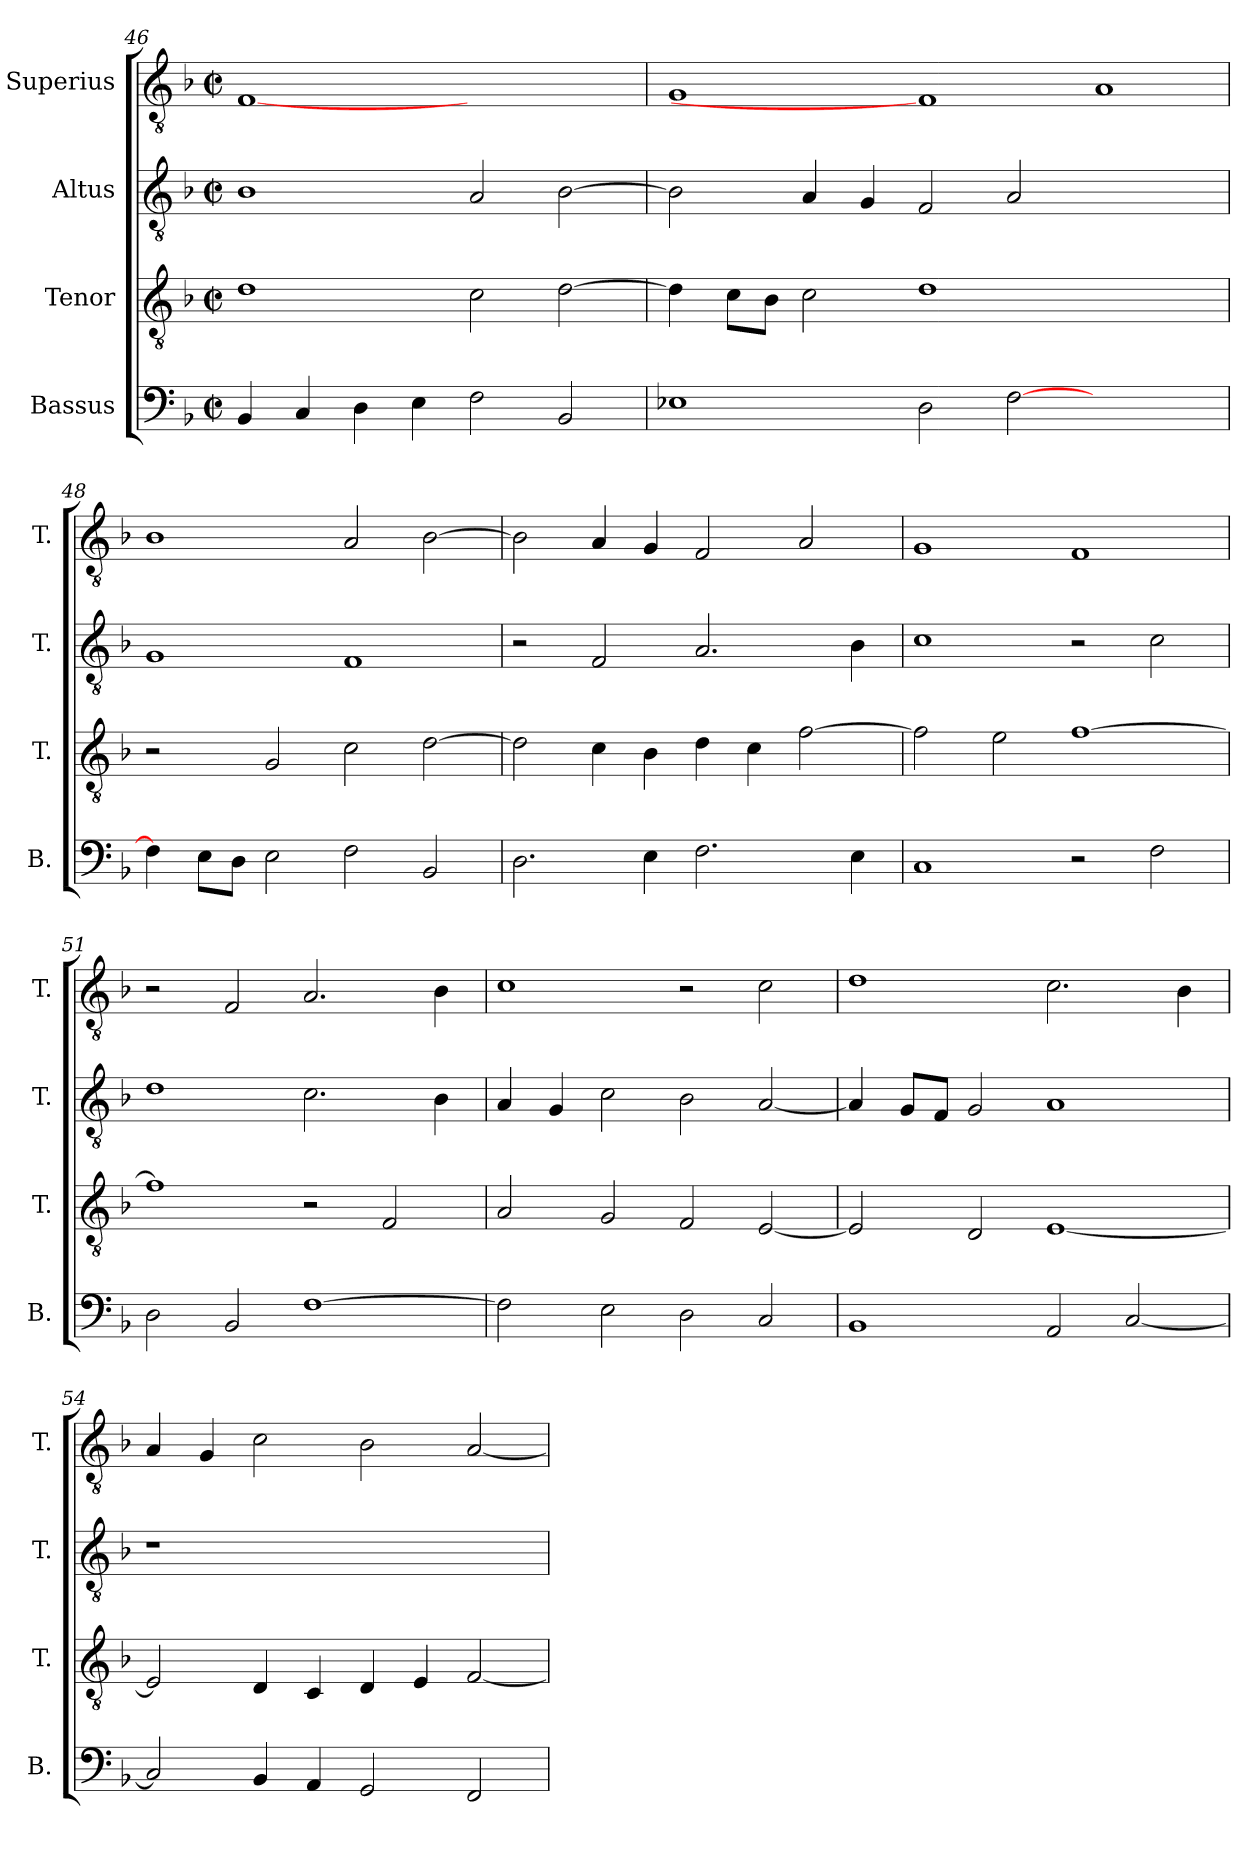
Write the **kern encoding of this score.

**kern	**kern	**kern	**kern
*part4	*part3	*part2	*part1
*staff4	*staff3	*staff2	*staff1
*I"Bassus	*I"Tenor	*I"Altus	*I"Superius
*I'B.	*I'T.	*I'T.	*I'T.
*clefF4	*clefGv2	*clefGv2	*clefGv2
*	*ITrd7c12	*ITrd7c12	*ITrd7c12
*k[b-]	*k[b-]	*k[b-]	*k[b-]
*F:	*F:	*F:	*F:
*M2/2	*M2/2	*M2/2	*M2/2
*met(c|)	*met(c|)	*met(c|)	*met(c|)
=46	=46	=46	=46
4BB-i/	1Di	1BB-i	[1FFi
4Ci/	.	.	.
4Di\	.	.	.
4Ei\	.	.	.
2Fi\	2Ci\	2AAi/	1ryy
2BB-i/	[>2Di\	[>2BB-i\	.
=47	=47	=47	=47
1E-Xi	4Di\]	2BB-i\]	1GGi
.	8Ci\L	.	.
.	8BB-i\J	.	.
.	2Ci\	4AAi/	.
.	.	4GGi/	.
2Di\	1Di	2FFi/	1FFi]
[>2Fi\	.	2AAi/	.
1ryy	1ryy	1ryy	1AAi
!!LO:PB:g=z
=48	=48	=48	=48
4Fi\]	2r	1GGi	1BB-i
8Ei\L	.	.	.
8Di\J	.	.	.
2Ei\	2GGi/	.	.
2Fi\	2Ci\	1FFi	2AAi/
2BB-i/	[>2Di\	.	[>2BB-i\
=49	=49	=49	=49
2.Di\	2Di\]	2r	2BB-i\]
.	4Ci\	2FFi/	4AAi/
4Ei\	4BB-i\	.	4GGi/
2.Fi\	4Di\	2.AAi/	2FFi/
.	4Ci\	.	.
.	[>2Fi\	.	2AAi/
4Ei\	.	4BB-i\	.
=50	=50	=50	=50
1Ci	2Fi\]	1Ci	1GGi
.	2Ei\	.	.
2r	[>1Fi	2r	1FFi
2Fi\	.	2Ci\	.
=51	=51	=51	=51
2Di\	1Fi]	1Di	2r
2BB-i/	.	.	2FFi/
[>1Fi	2r	2.Ci\	2.AAi/
.	2FFi/	.	.
.	.	4BB-i\	4BB-i\
!!LO:LB:g=z
=52	=52	=52	=52
2Fi\]	2AAi/	4AAi/	1Ci
.	.	4GGi/	.
2Ei\	2GGi/	2Ci\	.
2Di\	2FFi/	2BB-i\	2r
2Ci/	[<2EEi/	[<2AAi/	2Ci\
=53	=53	=53	=53
1BB-i	2EEi/]	4AAi/]	1Di
.	.	8GGi/L	.
.	.	8FFi/J	.
.	2DDi/	2GGi/	.
2AAi/	[<1EEi	1AAi	2.Ci\
[<2Ci/	.	.	.
.	.	.	4BB-i\
=54	=54	=54	=54
!	!	!LO:N:vis=1	!
2Ci/]	2EEi/]	1r	4AAi/
.	.	.	4GGi/
4BB-i/	4DDi/	.	2Ci\
4AAi/	4CCi/	.	.
2GGi/	4DDi/	1ryy	2BB-i\
.	4EEi/	.	.
2FFi/	[<2FFi/	.	[<2AAi/
=	=	=	=
*-	*-	*-	*-
